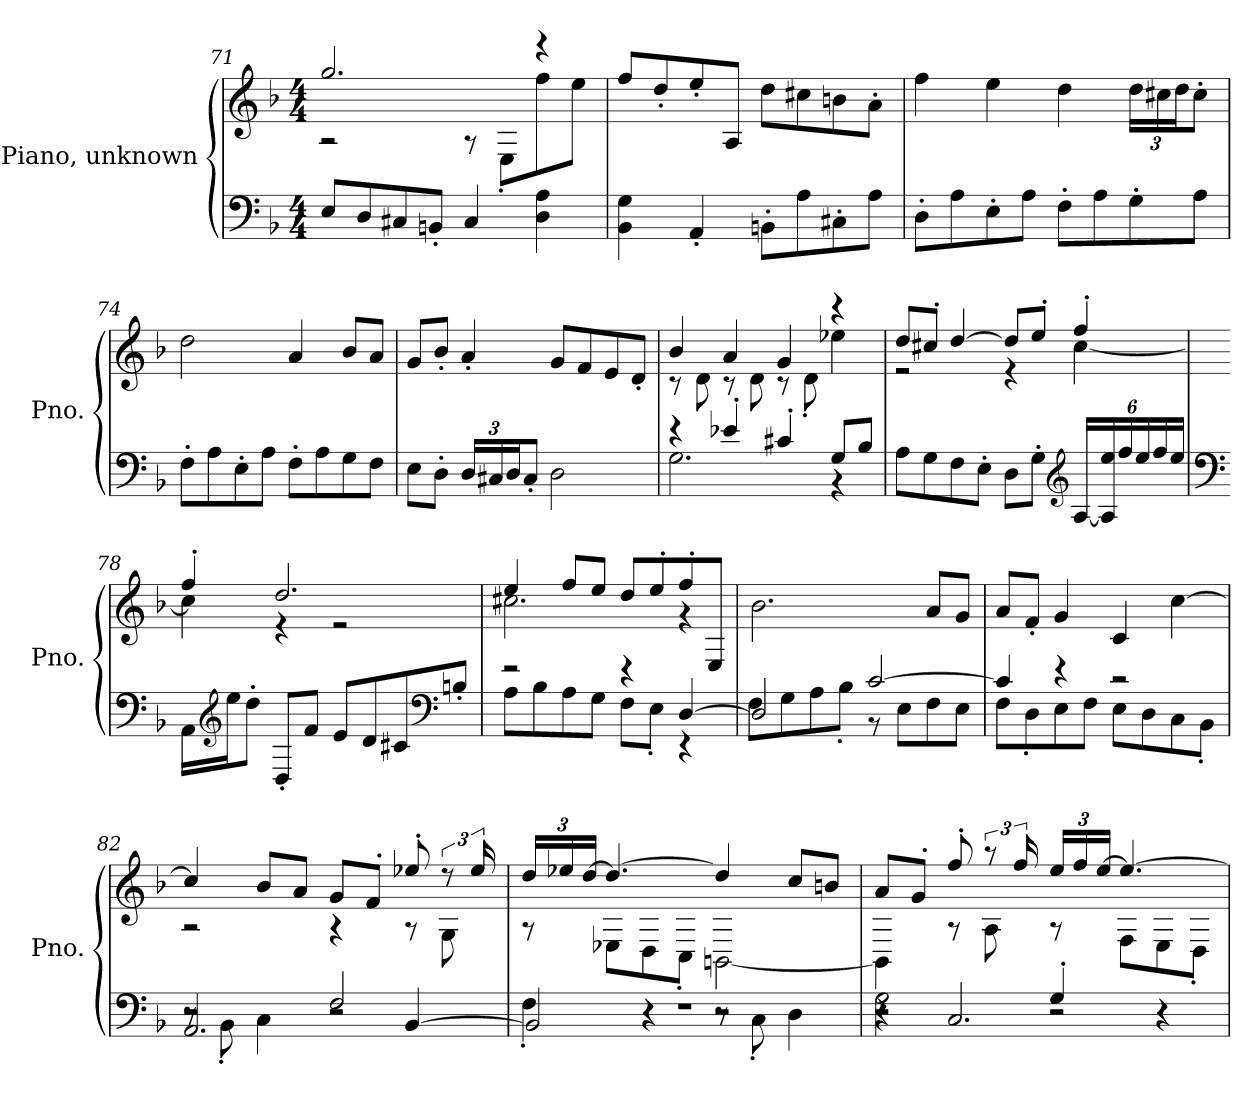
**kern	**kern
*part1	*part1
*staff2	*staff1
*I"Piano, unknown	*
*I'Pno.	*
*clefF4	*clefG2
*k[b-]	*k[b-]
*M4/4	*M4/4
=71	=71
*	*^
8E/L	2.gg/	2r
8D/	.	.
8C#X/	.	.
8BBn'/J	.	.
4C#/	.	8r
.	.	8E'\L
4D\ 4A\	4r	8ff\
.	.	8ee\J
*	*v	*v
=72	=72
4BB-\ 4G\	8ff/L
.	8dd'/
4AA'/	8ee'/
.	8A/J
8BBn'\L	8dd\L
8A\	8cc#X\
8C#X'\	8bn\
8A\J	8a'\J
!!LO:LB:g=z
=73	=73
8D'\L	4ff\
8A\	.
8E'\	4ee\
8A\J	.
8F'\L	4dd\
8A\	.
*	*Xbrackettup
8G'\	24dd\LL
.	24cc#X\
.	24dd\J
8A\J	8cc#'\J
=74	=74
8F'\L	2dd\
8A\	.
8E'\	.
8A\J	.
8F'\L	4a/
8A\	.
8G\	8b-/L
8F\J	8a/J
=75	=75
8E\L	8g/L
8D'\J	8b-'/J
*Xbrackettup	*
24D/LL	4a'/
24C#X/	.
24D/J	.
8C#'/J	.
2D\	8g/L
.	8f/
.	8e/
.	8d'/J
=76	=76
*^	*^
4r	2.G\	4b-/	8r
.	.	.	8d\
4e-X'/	.	4a/	8r
.	.	.	8d\
4c#X'/	.	4g/	8r
.	.	.	8d'\
8G/L	4r	4r	4ee-X\
8B-/J	.	.	.
*v	*v	*	*
!!LO:LB:g=z	!!
=77	=77	=77
8A\L	8dd/L	2r
8G\	8cc#X'/J	.
8F\	[4dd/	.
8E'\J	.	.
8D\L	8dd/L]	4r
8G'\J	8ee'/J	.
*clefG2	*	*
[24A/LL	4ff'/	[4cc#\
24A/] 24ee/	.	.
24ff/	.	.
24ee/	.	.
24ff/	.	.
24ee/JJ	.	.
=78	=78	=78
*clefF4	*	*
16AA\LL	4ff'/	4cc#\]
*clefG2	*	*
16ee\J	.	.
8dd'\J	.	.
8D'/L	2.dd/	4r
8f/J	.	.
8e/L	.	2r
8d/	.	.
8c#X/	.	.
*clefF4	*	*
8Bn'/J	.	.
=79	=79	=79
*^	*	*
2r	8A\L	4ee/	2.cc#X\
.	8B-\	.	.
.	8A\	8ff/L	.
.	8G\J	8ee/J	.
4r	8F\L	8dd/L	.
.	8E'\J	8ee'/	.
[4D/	4r	8ff'/	4r
.	.	8E/J	.
*	*	*v	*v
!!LO:LB:g=z
=80	=80	=80
2D/]	8F\L	2.b-\
.	8G\	.
.	8A\	.
.	8B-'\J	.
[2c/	8r	.
.	8E\L	.
.	8F\	8a/L
.	8E\J	8g/J
=81	=81	=81
4c/]	8F\L	8a/L
.	8D'\	8f'/J
4r	8E\	4g/
.	8F\J	.
2r	8E\L	4c/
.	8D\	.
.	8C\	[4cc\
.	8BB-'\J	.
=82	=82	=82
*	*^	*^
2r	8r	2.AA/	4cc/]	2r
.	8BB-'\	.	.	.
.	4C\	.	8b-/L	.
.	.	.	8a/J	.
2F/	2r	.	8g/L	4r
.	.	.	8f'/J	.
.	.	[4BB-/	8ee-X'/	8r
*	*	*	*brackettup	*
.	.	.	12r	8G\
.	.	.	24ee-/	.
=83	=83	=83	=83	=83
*	*	*	*Xbrackettup	*
1r	4F'\	2BB-/]	24dd/LL	8r
.	.	.	24ee-X/	.
.	.	.	[24dd/JJ	.
.	.	.	4.dd/_	8E-X\L
.	4r	.	.	8D\
.	.	.	.	8C'\J
.	8r	2r	4dd/]	[2BBn\
.	8C'\	.	.	.
.	4D\	.	8cc/L	.
.	.	.	8bn/J	.
!!LO:PB:g=z	!!
=84	=84	=84	=84	=84
2r	2G\	4r	8a/L	4BB\]
.	.	.	8g'/J	.
.	.	2.C/	8ff'/	8r
*	*	*	*brackettup	*
.	.	.	12r	8A\
.	.	.	24ff/	.
*	*	*	*Xbrackettup	*
4G'/	2r	.	24ee/LL	8r
.	.	.	24ff/	.
.	.	.	[24ee/JJ	.
.	.	.	4.ee/_	8F\L
4r	.	.	.	8E\
.	.	.	.	8D'\J
*v	*v	*v	*	*
*	*v	*v
=	=
*-	*-
